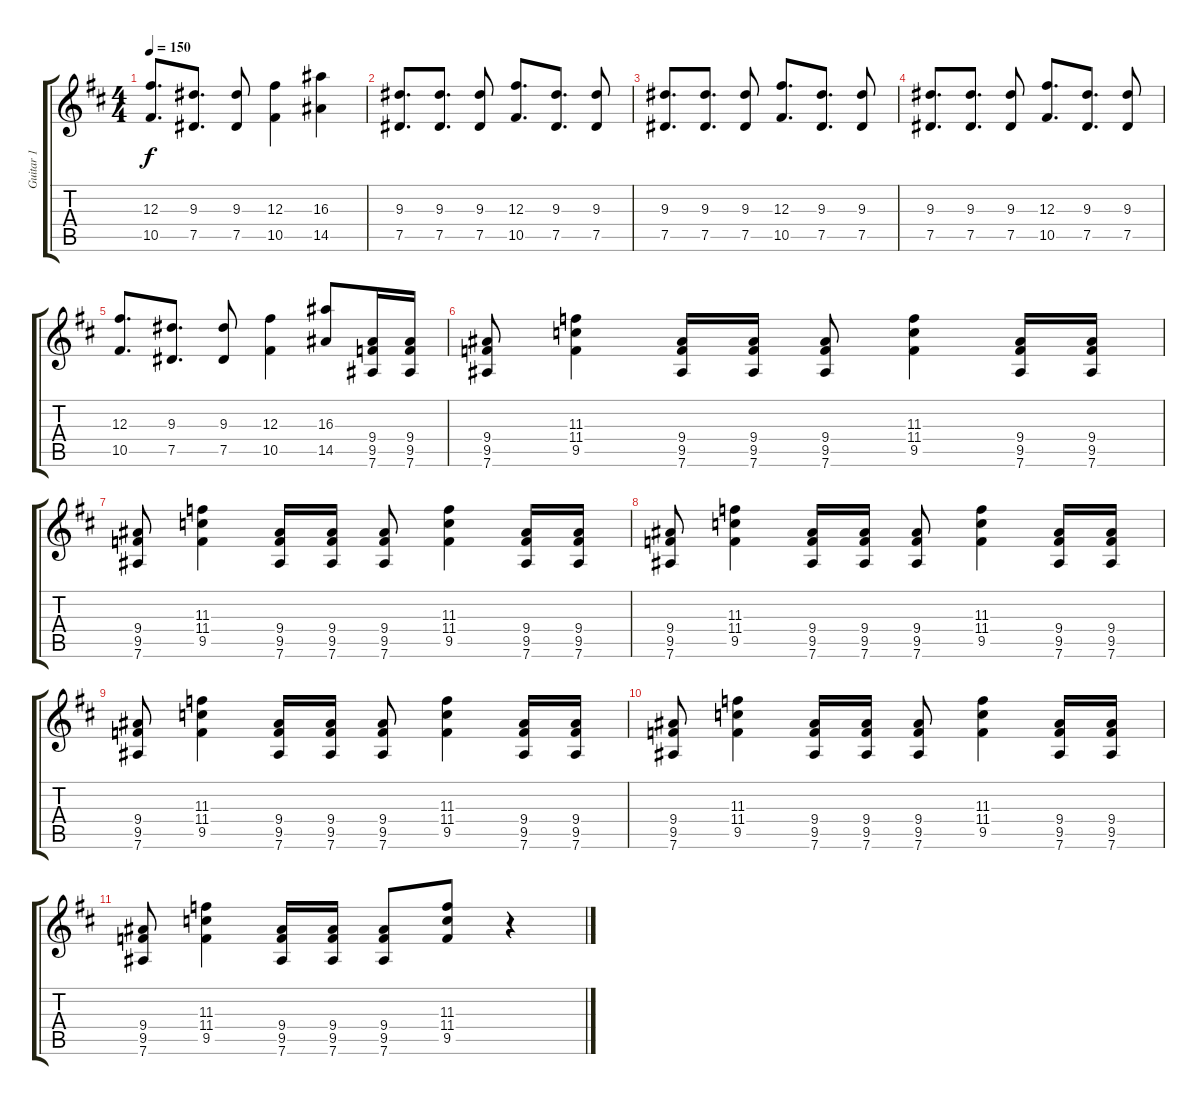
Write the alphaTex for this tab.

\track ("Guitar 1" "Guitar 1") {instrument distortionguitar}
\staff {score tabs}
\tuning (Eb4 Bb3 Gb3 Db3 Ab2 Eb2) {hide}
\ts (4 4)
\tempo 150
\clef g2
\ks d
(12.3 10.5).8{d dy f} (9.3 7.5).8{d} (9.3 7.5).8 (12.3 10.5).4 (16.3 14.5).4 |
(9.3 7.5).8{d} (9.3 7.5).8{d} (9.3 7.5).8 (12.3 10.5).8{d} (9.3 7.5).8{d} (9.3 7.5).8 |
(9.3 7.5).8{d} (9.3 7.5).8{d} (9.3 7.5).8 (12.3 10.5).8{d} (9.3 7.5).8{d} (9.3 7.5).8 |
(9.3 7.5).8{d} (9.3 7.5).8{d} (9.3 7.5).8 (12.3 10.5).8{d} (9.3 7.5).8{d} (9.3 7.5).8 |
(12.3 10.5).8{d} (9.3 7.5).8{d} (9.3 7.5).8 (12.3 10.5).4 (16.3 14.5).8 (9.4 9.5 7.6).16 (9.4 9.5 7.6).16 |
(9.4 9.5 7.6).8 (11.3 11.4 9.5).4 (9.4 9.5 7.6).16 (9.4 9.5 7.6).16 (9.4 9.5 7.6).8 (11.3 11.4 9.5).4 (9.4 9.5 7.6).16 (9.4 9.5 7.6).16 |
(9.4 9.5 7.6).8 (11.3 11.4 9.5).4 (9.4 9.5 7.6).16 (9.4 9.5 7.6).16 (9.4 9.5 7.6).8 (11.3 11.4 9.5).4 (9.4 9.5 7.6).16 (9.4 9.5 7.6).16 |
(9.4 9.5 7.6).8 (11.3 11.4 9.5).4 (9.4 9.5 7.6).16 (9.4 9.5 7.6).16 (9.4 9.5 7.6).8 (11.3 11.4 9.5).4 (9.4 9.5 7.6).16 (9.4 9.5 7.6).16 |
(9.4 9.5 7.6).8 (11.3 11.4 9.5).4 (9.4 9.5 7.6).16 (9.4 9.5 7.6).16 (9.4 9.5 7.6).8 (11.3 11.4 9.5).4 (9.4 9.5 7.6).16 (9.4 9.5 7.6).16 |
(9.4 9.5 7.6).8 (11.3 11.4 9.5).4 (9.4 9.5 7.6).16 (9.4 9.5 7.6).16 (9.4 9.5 7.6).8 (11.3 11.4 9.5).4 (9.4 9.5 7.6).16 (9.4 9.5 7.6).16 |
(9.4 9.5 7.6).8 (11.3 11.4 9.5).4 (9.4 9.5 7.6).16 (9.4 9.5 7.6).16 (9.4 9.5 7.6).8 (11.3 11.4 9.5).8 r.4
